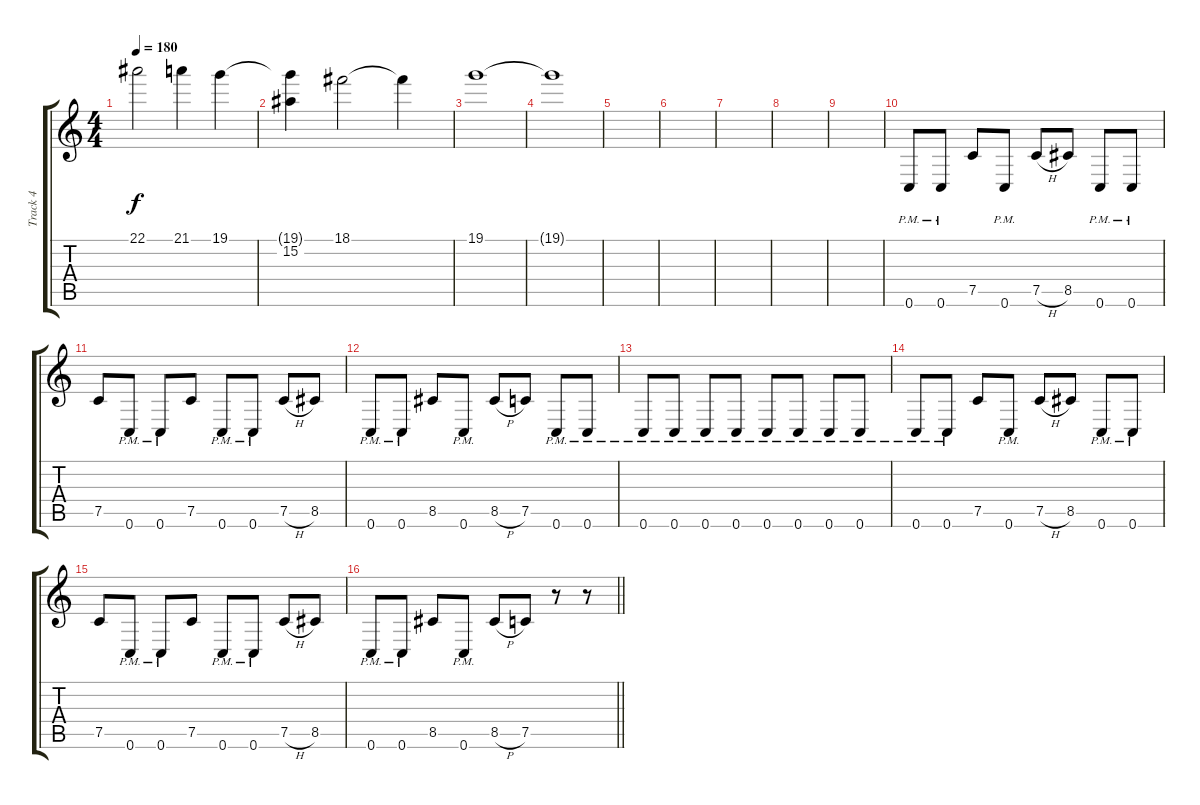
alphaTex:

\track ("Track 4" "Track 4") {instrument distortionguitar}
\staff {score tabs}
\tuning (C4 G3 Eb3 Bb2 F2 C2) {hide}
\ts (4 4)
\tempo 180
\clef g2
\ks c
22.1.2{dy f} 21.1.4 19.1.4 |
(19.1{t} 15.2).4 18.1.2 18.1{t}.4 |
19.1.1 |
19.1{t}.1 |
|
|
|
|
|
0.6{pm}.8 0.6{pm}.8 7.5.8 0.6{pm}.8 7.5{h}.8 8.5.8 0.6{pm}.8 0.6{pm}.8 |
7.5.8 0.6{pm}.8 0.6{pm}.8 7.5.8 0.6{pm}.8 0.6{pm}.8 7.5{h}.8 8.5.8 |
0.6{pm}.8 0.6{pm}.8 8.5.8 0.6{pm}.8 8.5{h}.8 7.5.8 0.6{pm}.8 0.6{pm}.8 |
0.6{pm}.8 0.6{pm}.8 0.6{pm}.8 0.6{pm}.8 0.6{pm}.8 0.6{pm}.8 0.6{pm}.8 0.6{pm}.8 |
0.6{pm}.8 0.6{pm}.8 7.5.8 0.6{pm}.8 7.5{h}.8 8.5.8 0.6{pm}.8 0.6{pm}.8 |
7.5.8 0.6{pm}.8 0.6{pm}.8 7.5.8 0.6{pm}.8 0.6{pm}.8 7.5{h}.8 8.5.8 |
\barLineRight lightlight
0.6{pm}.8 0.6{pm}.8 8.5.8 0.6{pm}.8 8.5{h}.8 7.5.8 r.8 r.8
